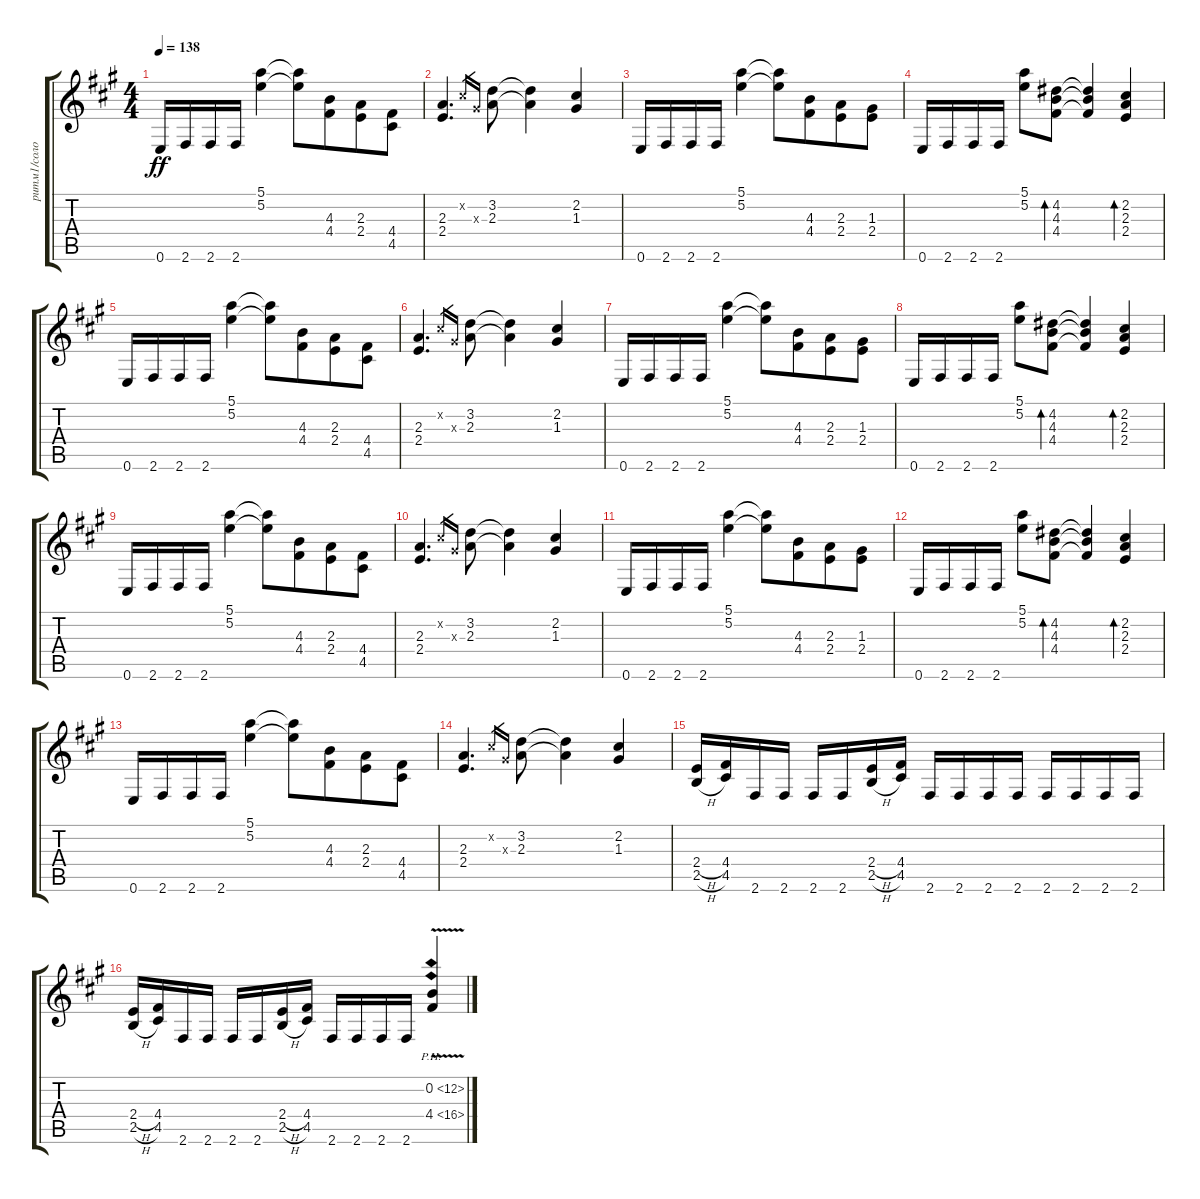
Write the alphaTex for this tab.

\track ("ритм1/соло" "ритм1/соло") {instrument overdrivenguitar}
\staff {score tabs}
\tuning (E4 B3 G3 D3 A2 E2) {hide}
\ts (4 4)
\tempo 138
\clef g2
\ks f#minor
0.6.16{dy ff} 2.6.16 2.6.16 2.6.16 (5.1 5.2).4 (5.1{t} 5.2{t}).8 (4.3 4.4).8{beam merge} (2.3 2.4).8 (4.4 4.5).8 |
(2.3 2.4).4{d} 2.2{x}.16{gr} 1.3{x}.16{gr} (3.2 2.3).8 (3.2{t} 2.3{t}).4 (2.2 1.3).4 |
0.6.16 2.6.16 2.6.16 2.6.16 (5.1 5.2).4 (5.1{t} 5.2{t}).8 (4.3 4.4).8{beam merge} (2.3 2.4).8 (1.3 2.4).8 |
0.6.16 2.6.16 2.6.16 2.6.16 (5.1 5.2).8 (4.2 4.3 4.4).8{bd 60} (4.2{t} 4.3{t} 4.4{t}).4 (2.2 2.3 2.4).4{bd 60} |
0.6.16 2.6.16 2.6.16 2.6.16 (5.1 5.2).4 (5.1{t} 5.2{t}).8 (4.3 4.4).8{beam merge} (2.3 2.4).8 (4.4 4.5).8 |
(2.3 2.4).4{d} 2.2{x}.16{gr} 1.3{x}.16{gr} (3.2 2.3).8 (3.2{t} 2.3{t}).4 (2.2 1.3).4 |
0.6.16 2.6.16 2.6.16 2.6.16 (5.1 5.2).4 (5.1{t} 5.2{t}).8 (4.3 4.4).8{beam merge} (2.3 2.4).8 (1.3 2.4).8 |
0.6.16 2.6.16 2.6.16 2.6.16 (5.1 5.2).8 (4.2 4.3 4.4).8{bd 60} (4.2{t} 4.3{t} 4.4{t}).4 (2.2 2.3 2.4).4{bd 60} |
0.6.16 2.6.16 2.6.16 2.6.16 (5.1 5.2).4 (5.1{t} 5.2{t}).8 (4.3 4.4).8{beam merge} (2.3 2.4).8 (4.4 4.5).8 |
(2.3 2.4).4{d} 2.2{x}.16{gr} 1.3{x}.16{gr} (3.2 2.3).8 (3.2{t} 2.3{t}).4 (2.2 1.3).4 |
0.6.16 2.6.16 2.6.16 2.6.16 (5.1 5.2).4 (5.1{t} 5.2{t}).8 (4.3 4.4).8{beam merge} (2.3 2.4).8 (1.3 2.4).8 |
0.6.16 2.6.16 2.6.16 2.6.16 (5.1 5.2).8 (4.2 4.3 4.4).8{bd 60} (4.2{t} 4.3{t} 4.4{t}).4 (2.2 2.3 2.4).4{bd 60} |
0.6.16 2.6.16 2.6.16 2.6.16 (5.1 5.2).4 (5.1{t} 5.2{t}).8 (4.3 4.4).8{beam merge} (2.3 2.4).8 (4.4 4.5).8 |
(2.3 2.4).4{d} 2.2{x}.16{gr} 1.3{x}.16{gr} (3.2 2.3).8 (3.2{t} 2.3{t}).4 (2.2 1.3).4 |
(2.4{h} 2.5{h}).16 (4.4 4.5).16 2.6.16 2.6.16 2.6.16 2.6.16 (2.4{h} 2.5{h}).16 (4.4 4.5).16 2.6.16 2.6.16 2.6.16 2.6.16 2.6.16 2.6.16 2.6.16 2.6.16 |
(2.4{h} 2.5{h}).16 (4.4 4.5).16 2.6.16 2.6.16 2.6.16 2.6.16 (2.4{h} 2.5{h}).16 (4.4 4.5).16 2.6.16 2.6.16 2.6.16 2.6.16 (0.2{ph 12 v} 4.4{ph 12 v}).4
